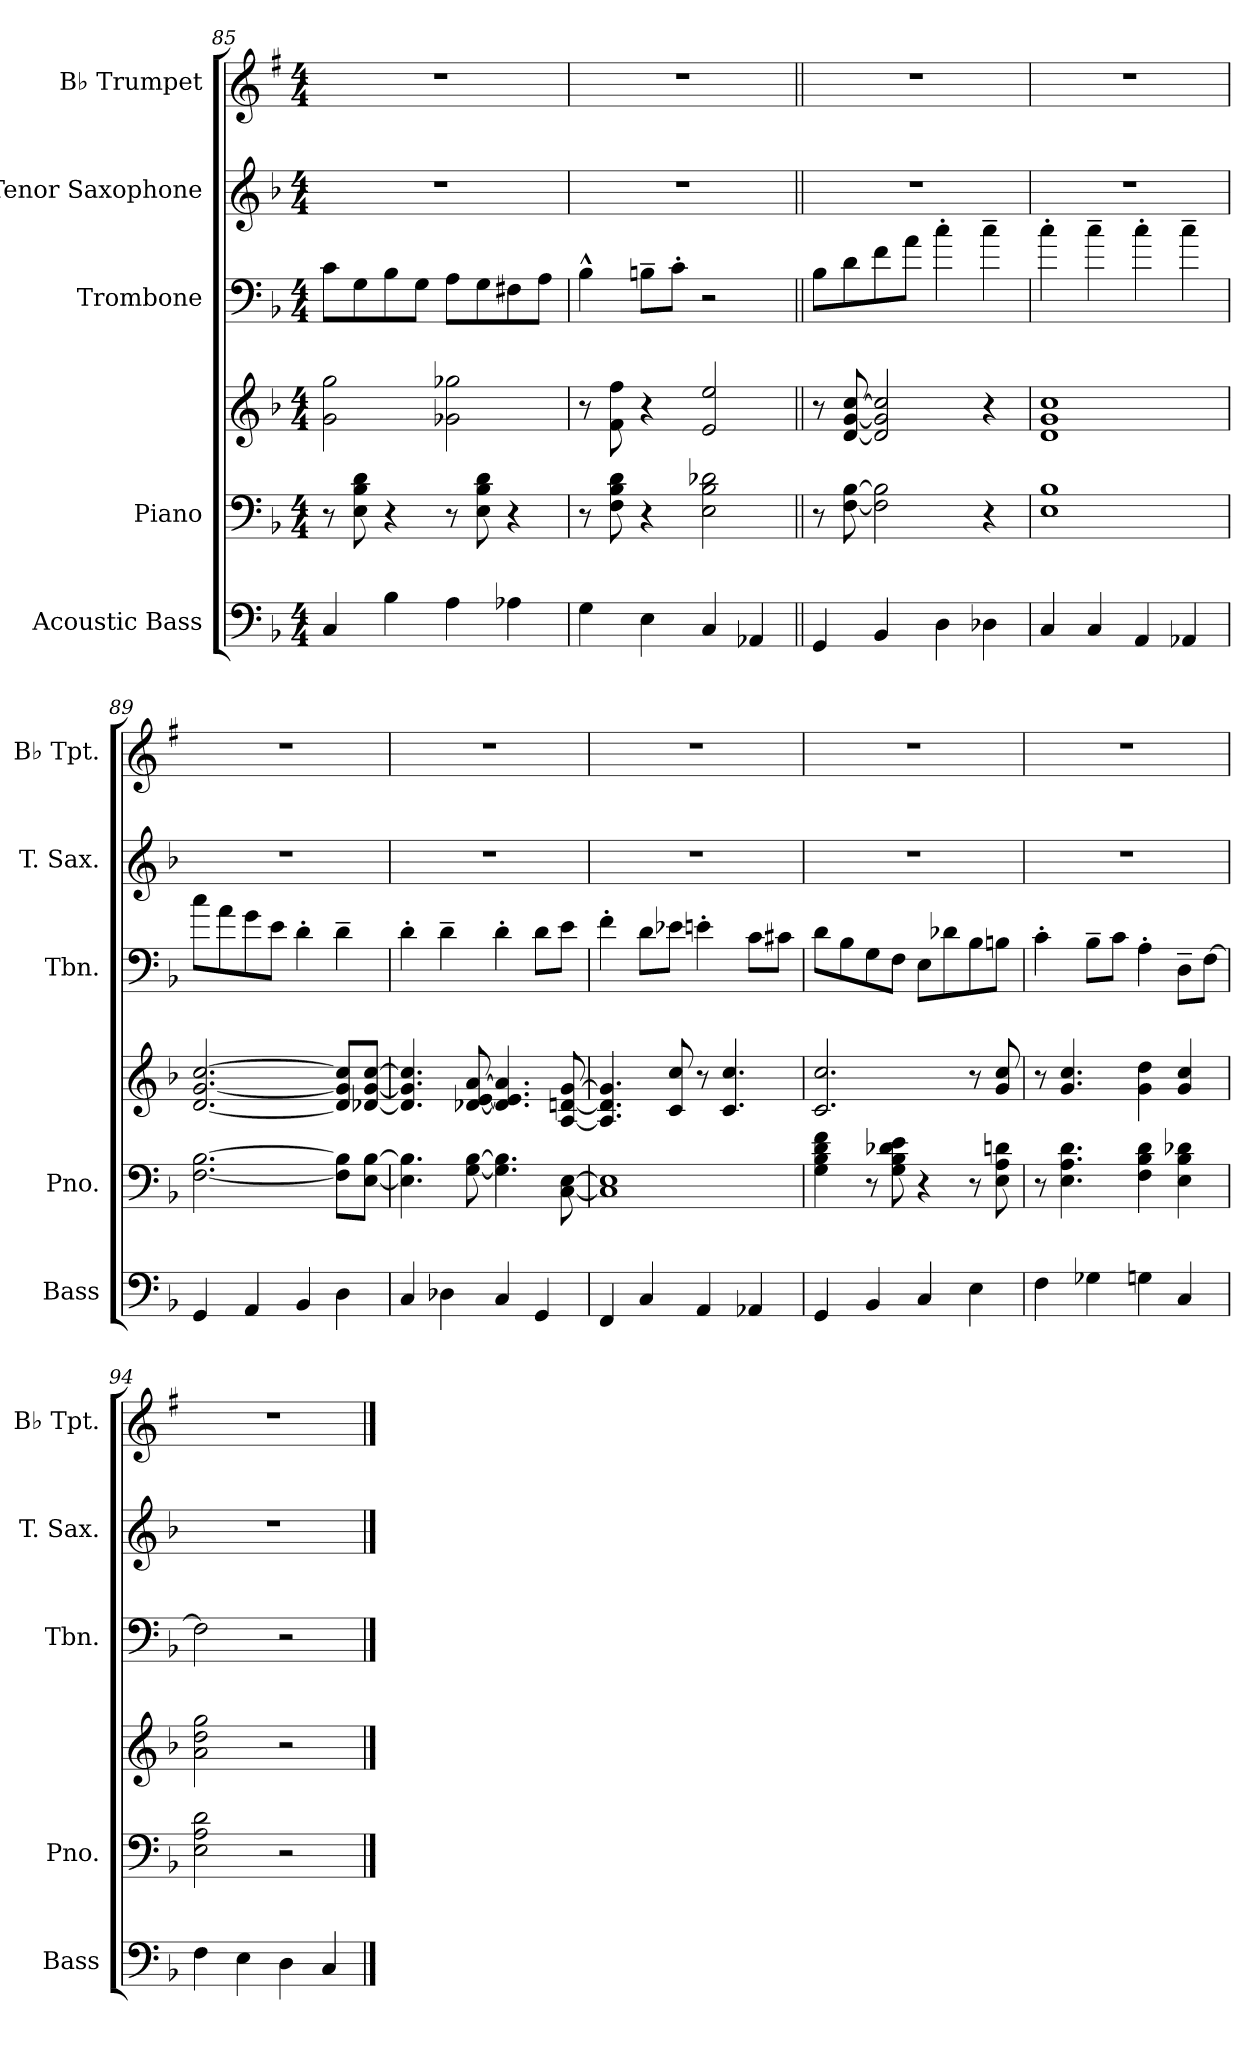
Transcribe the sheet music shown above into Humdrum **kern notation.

**kern	**kern	**kern	**kern	**kern	**kern
*part5	*part4	*part4	*part3	*part2	*part1
*staff6	*staff5	*staff4	*staff3	*staff2	*staff1
*I"Acoustic Bass	*I"Piano	*	*I"Trombone	*I"Tenor Saxophone	*I"B♭ Trumpet
*I'Bass	*I'Pno.	*	*I'Tbn.	*I'T. Sax.	*I'B♭ Tpt.
*clefF4	*clefF4	*clefG2	*clefF4	*clefG2	*clefG2
*ITrd7c12	*	*	*	*ITrd8c14	*ITrd1c2
*k[b-]	*k[b-]	*k[b-]	*k[b-]	*k[b-]	*k[b-]
*M4/4	*M4/4	*M4/4	*M4/4	*M4/4	*M4/4
=85	=85	=85	=85	=85	=85
4CC/	8r	2g\ 2gg\	8c\L	1r	1r
.	8E\ 8B-\ 8d\	.	8G\	.	.
4BB-\	4r	.	8B-\	.	.
.	.	.	8G\J	.	.
4AA\	8r	2g-X\ 2gg-X\	8A\L	.	.
.	8E\ 8B-\ 8d\	.	8G\	.	.
4AA-X\	4r	.	8F#X\	.	.
.	.	.	8A\J	.	.
=86	=86	=86	=86	=86	=86
4GG\	8r	8r	4B-^^\	1r	1r
.	8F\ 8B-\ 8d\	8f\ 8ff\	.	.	.
4EE\	4r	4r	8Bn~\L	.	.
.	.	.	8c'\J	.	.
4CC/	2E\ 2B-\ 2d-X\	2e/ 2ee/	2r	.	.
4AAA-X/	.	.	.	.	.
!!LO:PB:g=z
=87||	=87||	=87||	=87||	=87||	=87||
4GGG/	8r	8r	8B-\L	1r	1r
.	[8F\ [8B-\	[8d/ [8g/ [8cc/	8d\	.	.
4BBB-/	2F\] 2B-\]	2d/] 2g/] 2cc/]	8f\	.	.
.	.	.	8a\J	.	.
4DD\	.	.	4cc'\	.	.
4DD-X\	4r	4r	4cc~\	.	.
=88	=88	=88	=88	=88	=88
4CC/	1E 1B-	1d 1g 1cc	4cc'\	1r	1r
4CC/	.	.	4cc~\	.	.
4AAA/	.	.	4cc'\	.	.
4AAA-X/	.	.	4cc~\	.	.
=89	=89	=89	=89	=89	=89
4GGG/	[2.F\ [2.B-\	[2.d/ [2.g/ [2.cc/	8cc\L	1r	1r
.	.	.	8a\	.	.
4AAA/	.	.	8g\	.	.
.	.	.	8e\J	.	.
4BBB-/	.	.	4d'\	.	.
4DD\	8F\] 8B-\]L	8d/] 8g/] 8cc/]L	4d~\	.	.
.	[8E\ [8B-\J	[8d-X/ [8g/ [8cc/J	.	.	.
=90	=90	=90	=90	=90	=90
4CC/	4.E\] 4.B-\]	4.d-/] 4.g/] 4.cc/]	4d'\	1r	1r
4DD-X\	.	.	4d~\	.	.
.	[8G\ [8B-\	[8d-X/ [8e/ [8a/	.	.	.
4CC/	4.G\] 4.B-\]	4.d-/] 4.e/] 4.a/]	4d'\	.	.
4GGG/	.	.	8d\L	.	.
.	[8C\ [8E\	[8A/ [8dn/ [8g/	8e\J	.	.
!!LO:PB:g=z
=91	=91	=91	=91	=91	=91
4FFF/	1C] 1E]	4.A/] 4.d/] 4.g/]	4f'\	1r	1r
4CC/	.	.	8d\L	.	.
.	.	8c/ 8cc/	8e-X\J	.	.
4AAA/	.	8r	4en'\	.	.
.	.	4.c/ 4.cc/	.	.	.
4AAA-X/	.	.	8c\L	.	.
.	.	.	8c#X\J	.	.
=92	=92	=92	=92	=92	=92
4GGG/	4G\ 4B-\ 4d\ 4f\	2.c/ 2.cc/	8d\L	1r	1r
.	.	.	8B-\	.	.
4BBB-/	8r	.	8G\	.	.
.	8G\ 8B-\ 8d-X\ 8e\	.	8F\J	.	.
4CC/	4r	.	8E\L	.	.
.	.	.	8d-X\	.	.
4EE\	8r	8r	8B-\	.	.
.	8E\ 8A\ 8dn\	8g/ 8cc/	8Bn\J	.	.
=93	=93	=93	=93	=93	=93
4FF\	8r	8r	4c'\	1r	1r
.	4.E\ 4.A\ 4.d\	4.g/ 4.cc/	.	.	.
4GG-X\	.	.	8B-~\L	.	.
.	.	.	8c\J	.	.
4GGn\	4F\ 4B-\ 4d\	4g\ 4dd\	4A'\	.	.
4CC/	4E\ 4B-\ 4d-X\	4g/ 4cc/	8D~\L	.	.
.	.	.	[8F\J	.	.
=94	=94	=94	=94	=94	=94
4FF\	2E\ 2A\ 2d\	2a\ 2dd\ 2gg\	2F\]	1r	1r
4EE\	.	.	.	.	.
4DD\	2r	2r	2r	.	.
4CC/	.	.	.	.	.
==	==	==	==	==	==
*-	*-	*-	*-	*-	*-
